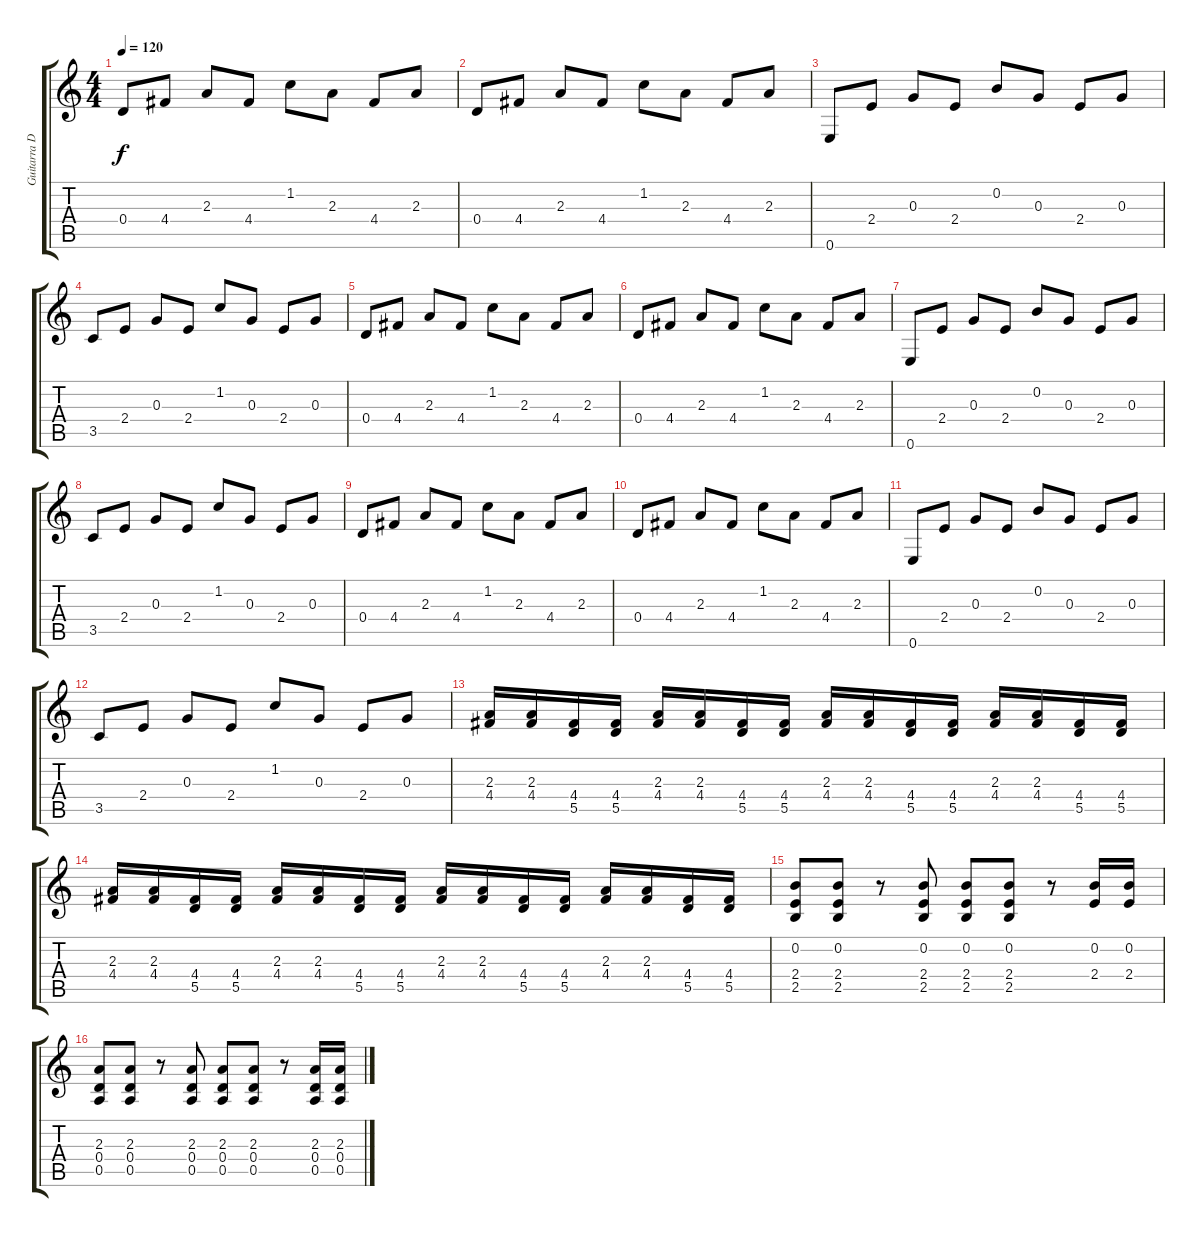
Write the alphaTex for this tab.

\track ("Guitarra Dist." "Guitarra D") {instrument electricguitarclean}
\staff {score tabs}
\tuning (E4 B3 G3 D3 A2 E2) {hide}
\ts (4 4)
\tempo 120
\clef g2
\ks c
0.4.8{dy f} 4.4.8 2.3.8 4.4.8 1.2.8 2.3.8 4.4.8 2.3.8 |
0.4.8 4.4.8 2.3.8 4.4.8 1.2.8 2.3.8 4.4.8 2.3.8 |
0.6.8 2.4.8 0.3.8 2.4.8 0.2.8 0.3.8 2.4.8 0.3.8 |
3.5.8 2.4.8 0.3.8 2.4.8 1.2.8 0.3.8 2.4.8 0.3.8 |
0.4.8 4.4.8 2.3.8 4.4.8 1.2.8 2.3.8 4.4.8 2.3.8 |
0.4.8 4.4.8 2.3.8 4.4.8 1.2.8 2.3.8 4.4.8 2.3.8 |
0.6.8 2.4.8 0.3.8 2.4.8 0.2.8 0.3.8 2.4.8 0.3.8 |
3.5.8 2.4.8 0.3.8 2.4.8 1.2.8 0.3.8 2.4.8 0.3.8 |
0.4.8 4.4.8 2.3.8 4.4.8 1.2.8 2.3.8 4.4.8 2.3.8 |
0.4.8 4.4.8 2.3.8 4.4.8 1.2.8 2.3.8 4.4.8 2.3.8 |
0.6.8 2.4.8 0.3.8 2.4.8 0.2.8 0.3.8 2.4.8 0.3.8 |
3.5.8 2.4.8 0.3.8 2.4.8 1.2.8 0.3.8 2.4.8 0.3.8 |
(2.3 4.4).16 (2.3 4.4).16 (4.4 5.5).16 (4.4 5.5).16 (2.3 4.4).16 (2.3 4.4).16 (4.4 5.5).16 (4.4 5.5).16 (2.3 4.4).16 (2.3 4.4).16 (4.4 5.5).16 (4.4 5.5).16 (2.3 4.4).16 (2.3 4.4).16 (4.4 5.5).16 (4.4 5.5).16 |
(2.3 4.4).16 (2.3 4.4).16 (4.4 5.5).16 (4.4 5.5).16 (2.3 4.4).16 (2.3 4.4).16 (4.4 5.5).16 (4.4 5.5).16 (2.3 4.4).16 (2.3 4.4).16 (4.4 5.5).16 (4.4 5.5).16 (2.3 4.4).16 (2.3 4.4).16 (4.4 5.5).16 (4.4 5.5).16 |
(0.2 2.4 2.5).8 (0.2 2.4 2.5).8 r.8 (0.2 2.4 2.5).8 (0.2 2.4 2.5).8 (0.2 2.4 2.5).8 r.8 (0.2 2.4).16 (0.2 2.4).16 |
(2.3 0.4 0.5).8 (2.3 0.4 0.5).8 r.8 (2.3 0.4 0.5).8 (2.3 0.4 0.5).8 (2.3 0.4 0.5).8 r.8 (2.3 0.4 0.5).16 (2.3 0.4 0.5).16
